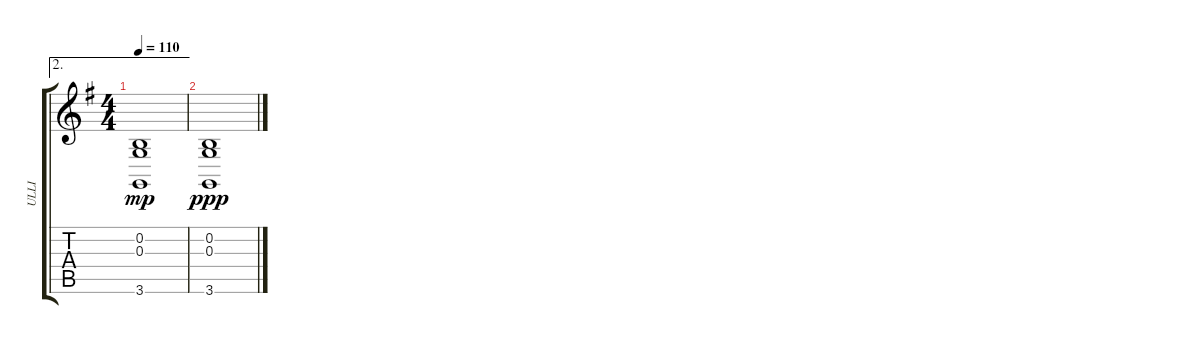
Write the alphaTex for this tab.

\track ("ULLI" "ULLI") {instrument acousticgrandpiano}
\staff {score tabs}
\tuning (E4 B3 G3 D3 A2 E2) {hide}
\ae 2
\ts (4 4)
\tempo 110
\clef g2
\ks g
(0.2 0.3 3.6).1{dy mp} |
(0.2 0.3 3.6).1{dy ppp}
